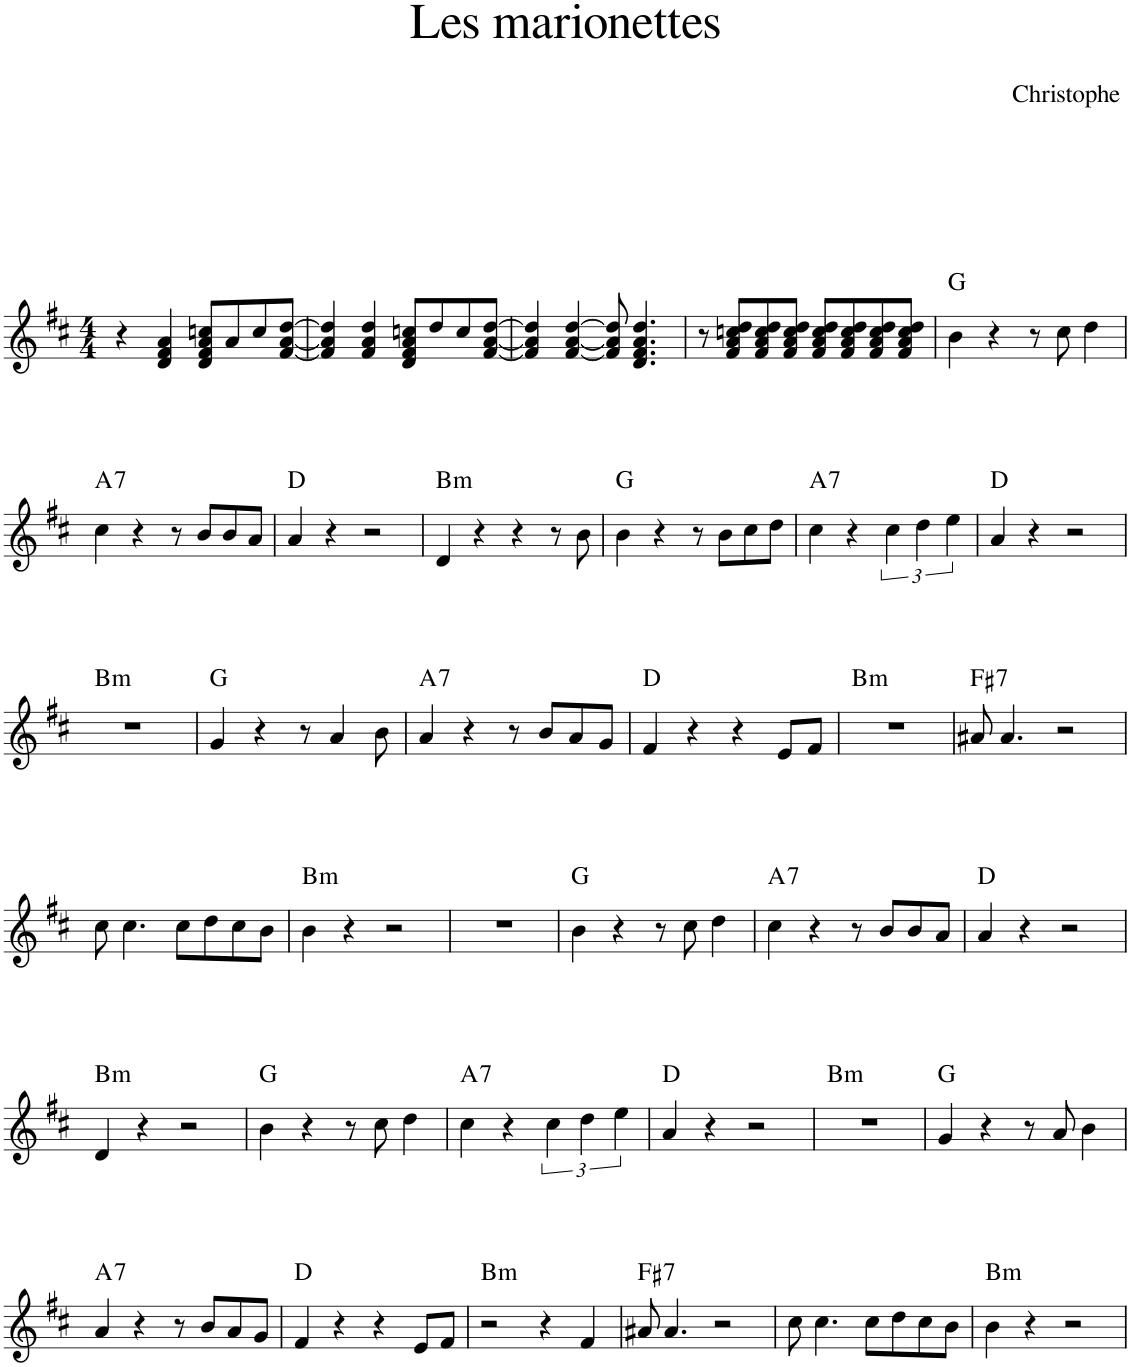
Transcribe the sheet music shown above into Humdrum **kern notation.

**kern	**harte
*part1	*part1
*staff1	*
*I"Piano	*
*I'Pno.	*
*clefG2	*
*k[f#c#]	*
*M4/4	*
=1	=1
4r	.
4d/ 4f#/ 4a/	.
8d/ 8f#/ 8a/ 8ccn/L	.
8a/	.
8cc/	.
[8f#/ [8a/ [8dd/J	.
=2	=2
4f#/] 4a/] 4dd/]	.
4f#/ 4a/ 4dd/	.
8d/ 8f#/ 8a/ 8ccn/L	.
8dd/	.
8cc/	.
[8f#/ [8a/ [8dd/J	.
=3	=3
4f#/] 4a/] 4dd/]	.
[4f#/ [4a/ [4dd/	.
8f#/] 8a/] 8dd/]	.
4.d/ 4.f#/ 4.a/ 4.dd/	.
=4	=4
8r	.
8f#/ 8a/ 8ccn/ 8dd/L	.
8f#/ 8a/ 8cc/ 8dd/	.
8f#/ 8a/ 8cc/ 8dd/J	.
8f#/ 8a/ 8cc/ 8dd/L	.
8f#/ 8a/ 8cc/ 8dd/	.
8f#/ 8a/ 8cc/ 8dd/	.
8f#/ 8a/ 8cc/ 8dd/J	.
=5	=5
4b\	G:maj
4r	.
8r	.
8cc#\	.
4dd\	.
!!LO:LB:g=z
=6	=6
!	!LO:H:kt=7
4cc#\	A:7
4r	.
8r	.
8b/L	.
8b/	.
8a/J	.
=7	=7
4a/	D:maj
4r	.
2r	.
=8	=8
!	!LO:H:kt=m
4d/	B:min
4r	.
4r	.
8r	.
8b\	.
=9	=9
4b\	G:maj
4r	.
8r	.
8b\L	.
8cc#\	.
8dd\J	.
=10	=10
!	!LO:H:kt=7
4cc#\	A:7
4r	.
6cc#\	.
6dd\	.
6ee\	.
=11	=11
4a/	D:maj
4r	.
2r	.
!!LO:LB:g=z
=12	=12
!	!LO:H:kt=m
1r	B:min
=13	=13
4g/	G:maj
4r	.
8r	.
4a/	.
8b\	.
=14	=14
!	!LO:H:kt=7
4a/	A:7
4r	.
8r	.
8b/L	.
8a/	.
8g/J	.
=15	=15
4f#/	D:maj
4r	.
4r	.
8e/L	.
8f#/J	.
=16	=16
!	!LO:H:kt=m
1r	B:min
=17	=17
!	!LO:H:kt=7
8a#X/	F#:7
4.a#/	.
2r	.
!!LO:LB:g=z
=18	=18
8cc#\	.
4.cc#\	.
8cc#\L	.
8dd\	.
8cc#\	.
8b\J	.
=19	=19
!	!LO:H:kt=m
4b\	B:min
4r	.
2r	.
=20	=20
1r	.
=21	=21
4b\	G:maj
4r	.
8r	.
8cc#\	.
4dd\	.
=22	=22
!	!LO:H:kt=7
4cc#\	A:7
4r	.
8r	.
8b/L	.
8b/	.
8a/J	.
=23	=23
4a/	D:maj
4r	.
2r	.
!!LO:LB:g=z
=24	=24
!	!LO:H:kt=m
4d/	B:min
4r	.
2r	.
=25	=25
4b\	G:maj
4r	.
8r	.
8cc#\	.
4dd\	.
=26	=26
!	!LO:H:kt=7
4cc#\	A:7
4r	.
6cc#\	.
6dd\	.
6ee\	.
=27	=27
4a/	D:maj
4r	.
2r	.
=28	=28
!	!LO:H:kt=m
1r	B:min
=29	=29
4g/	G:maj
4r	.
8r	.
8a/	.
4b\	.
!!LO:LB:g=z
=30	=30
!	!LO:H:kt=7
4a/	A:7
4r	.
8r	.
8b/L	.
8a/	.
8g/J	.
=31	=31
4f#/	D:maj
4r	.
4r	.
8e/L	.
8f#/J	.
=32	=32
!	!LO:H:kt=m
2r	B:min
4r	.
4f#/	.
=33	=33
!	!LO:H:kt=7
8a#X/	F#:7
4.a#/	.
2r	.
=34	=34
8cc#\	.
4.cc#\	.
8cc#\L	.
8dd\	.
8cc#\	.
8b\J	.
=35	=35
!	!LO:H:kt=m
4b\	B:min
4r	.
2r	.
=	=
*-	*-
